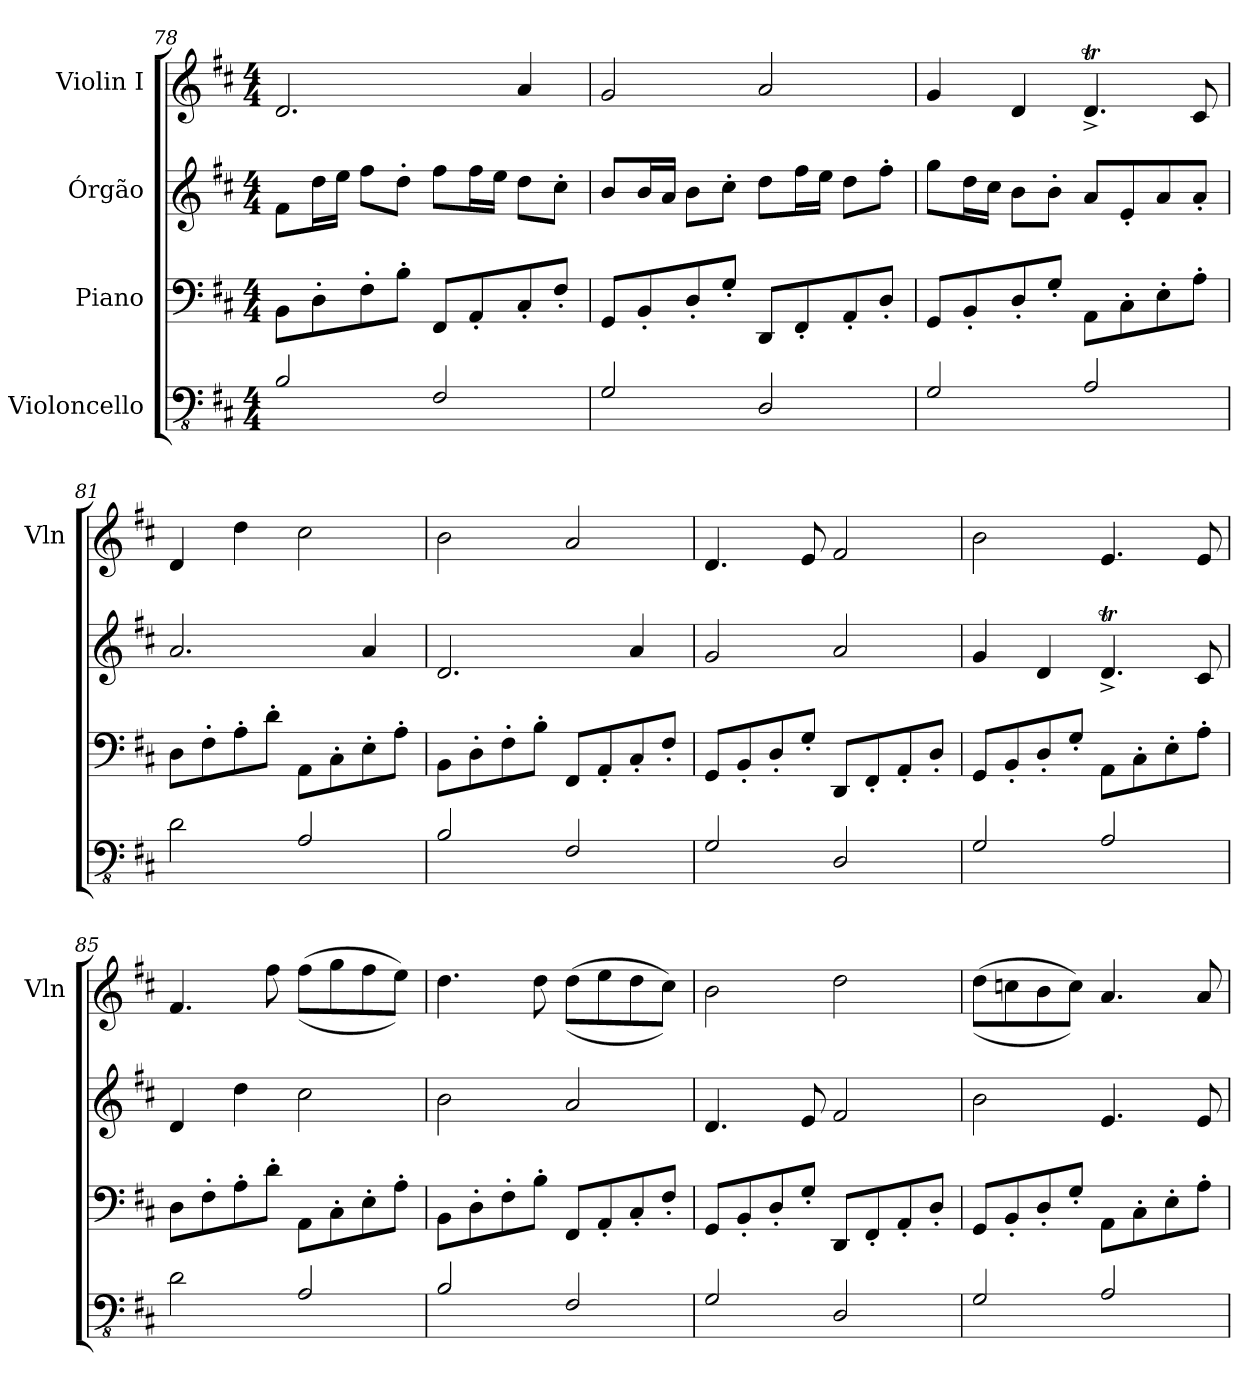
**kern	**kern	**kern	**kern
*part4	*part3	*part2	*part1
*staff4	*staff3	*staff2	*staff1
*I"Violoncello	*I"Piano	*I"Órgão	*I"Violin I
*	*	*	*I'Vln
*clefFv4	*clefF4	*clefG2	*clefG2
*ITrd7c12	*	*	*
*k[f#c#]	*k[f#c#]	*k[f#c#]	*k[f#c#]
*M4/4	*M4/4	*M4/4	*M4/4
=78	=78	=78	=78
2BBB/	8BB\L	8f#\L	2.d/
.	8D'\	16dd\L	.
.	.	16ee\JJ	.
.	8F#'\	8ff#\L	.
.	8B'\J	8dd'\J	.
2FFF#/	8FF#/L	8ff#\L	.
.	8AA'/	16ff#\L	.
.	.	16ee\JJ	.
.	8C#'/	8dd\L	4a/
.	8F#'/J	8cc#'\J	.
=79	=79	=79	=79
2GGG/	8GG/L	8b/L	2g/
.	8BB'/	16b/L	.
.	.	16a/JJ	.
.	8D'/	8b\L	.
.	8G'/J	8cc#'\J	.
2DDD/	8DD/L	8dd\L	2a/
.	8FF#'/	16ff#\L	.
.	.	16ee\JJ	.
.	8AA'/	8dd\L	.
.	8D'/J	8ff#'\J	.
!!LO:LB:g=z
=80	=80	=80	=80
2GGG/	8GG/L	8gg\L	4g/
.	8BB'/	16dd\L	.
.	.	16cc#\JJ	.
.	8D'/	8b\L	4d/
.	8G'/J	8b'\J	.
2AAA/	8AA\L	8a/L	4.dT^/
.	8C#'\	8e'/	.
.	8E'\	8a/	.
.	8A'\J	8a'/J	8c#/
=81	=81	=81	=81
2DD\	8D\L	2.a/	4d/
.	8F#'\	.	.
.	8A'\	.	4dd\
.	8d'\J	.	.
2AAA/	8AA\L	.	2cc#\
.	8C#'\	.	.
.	8E'\	4a/	.
.	8A'\J	.	.
=82	=82	=82	=82
2BBB/	8BB\L	2.d/	2b\
.	8D'\	.	.
.	8F#'\	.	.
.	8B'\J	.	.
2FFF#/	8FF#/L	.	2a/
.	8AA'/	.	.
.	8C#'/	4a/	.
.	8F#'/J	.	.
=83	=83	=83	=83
2GGG/	8GG/L	2g/	4.d/
.	8BB'/	.	.
.	8D'/	.	.
.	8G'/J	.	8e/
2DDD/	8DD/L	2a/	2f#/
.	8FF#'/	.	.
.	8AA'/	.	.
.	8D'/J	.	.
=84	=84	=84	=84
2GGG/	8GG/L	4g/	2b\
.	8BB'/	.	.
.	8D'/	4d/	.
.	8G'/J	.	.
2AAA/	8AA\L	4.dT^/	4.e/
.	8C#'\	.	.
.	8E'\	.	.
.	8A'\J	8c#/	8e/
!!LO:LB:g=z
=85	=85	=85	=85
2DD\	8D\L	4d/	4.f#/
.	8F#'\	.	.
.	8A'\	4dd\	.
.	8d'\J	.	8ff#\
2AAA/	8AA\L	2cc#\	((8ff#\L
.	8C#'\	.	8gg\
.	8E'\	.	8ff#\
.	8A'\J	.	8ee\J))
=86	=86	=86	=86
2BBB/	8BB\L	2b\	4.dd\
.	8D'\	.	.
.	8F#'\	.	.
.	8B'\J	.	8dd\
2FFF#/	8FF#/L	2a/	((8dd\L
.	8AA'/	.	8ee\
.	8C#'/	.	8dd\
.	8F#'/J	.	8cc#\J))
=87	=87	=87	=87
2GGG/	8GG/L	4.d/	2b\
.	8BB'/	.	.
.	8D'/	.	.
.	8G'/J	8e/	.
2DDD/	8DD/L	2f#/	2dd\
.	8FF#'/	.	.
.	8AA'/	.	.
.	8D'/J	.	.
=88	=88	=88	=88
2GGG/	8GG/L	2b\	((8dd\L
.	8BB'/	.	8ccn\
.	8D'/	.	8b\
.	8G'/J	.	8cc\J))
2AAA/	8AA\L	4.e/	4.a/
.	8C#'\	.	.
.	8E'\	.	.
.	8A'\J	8e/	8a/
=	=	=	=
*-	*-	*-	*-
